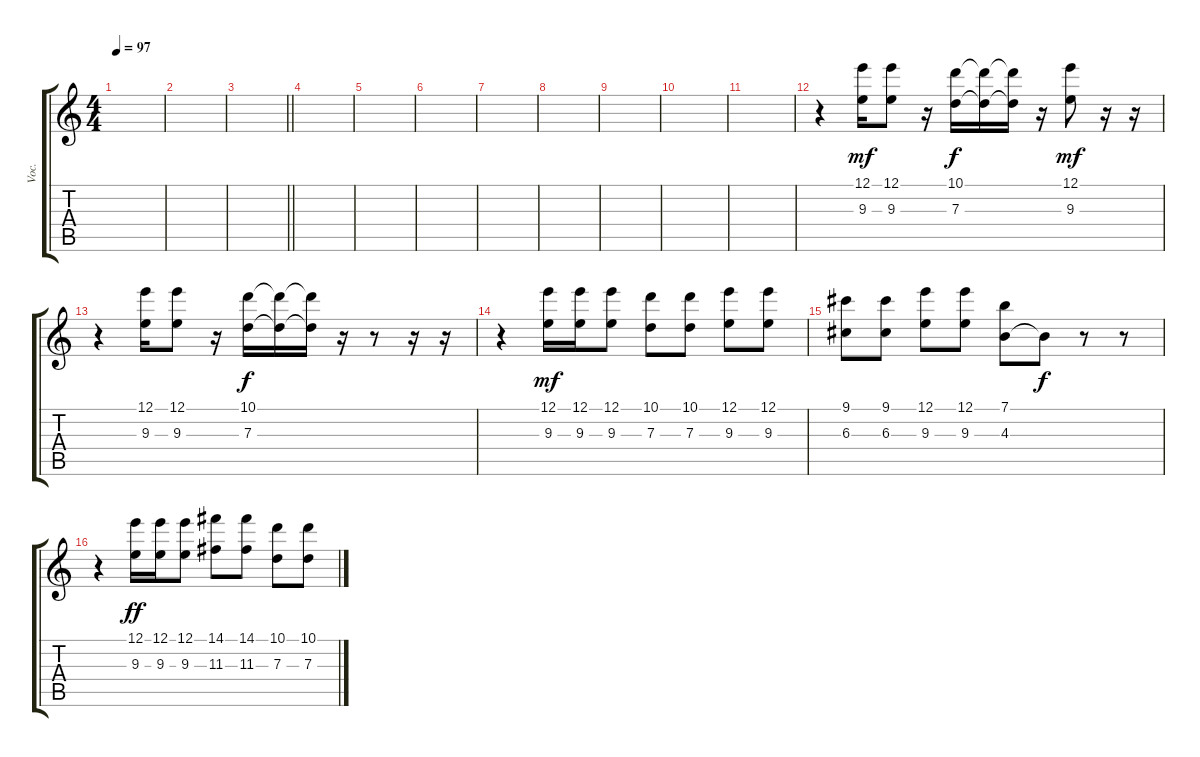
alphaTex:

\track ("Voc." "Voc.") {instrument distortionguitar}
\staff {score tabs}
\tuning (E4 B3 G3 D3 A2 E2) {hide}
\ts (4 4)
\tempo 97
\clef g2
\ks c
|
|
\barLineRight lightlight
|
|
|
|
|
|
|
|
|
r.4 (12.1 9.3).16{dy mf} (12.1 9.3).8 r.16 (10.1 7.3).16{dy f} (10.1{t} 7.3{t}).16 (10.1{t} 7.3{t}).16 r.16 (12.1 9.3).8{dy mf} r.16 r.16 |
r.4 (12.1 9.3).16 (12.1 9.3).8 r.16 (10.1 7.3).16{dy f} (10.1{t} 7.3{t}).16 (10.1{t} 7.3{t}).16 r.16 r.8 r.16 r.16 |
r.4 (12.1 9.3).16{dy mf} (12.1 9.3).16 (12.1 9.3).8 (10.1 7.3).8 (10.1 7.3).8 (12.1 9.3).8 (12.1 9.3).8 |
(9.1 6.3).8 (9.1 6.3).8 (12.1 9.3).8 (12.1 9.3).8 (7.1 4.3).8 4.3{t}.8{dy f} r.8 r.8 |
r.4 (12.1 9.3).16{dy ff} (12.1 9.3).16 (12.1 9.3).8 (14.1 11.3).8 (14.1 11.3).8 (10.1 7.3).8 (10.1 7.3).8
